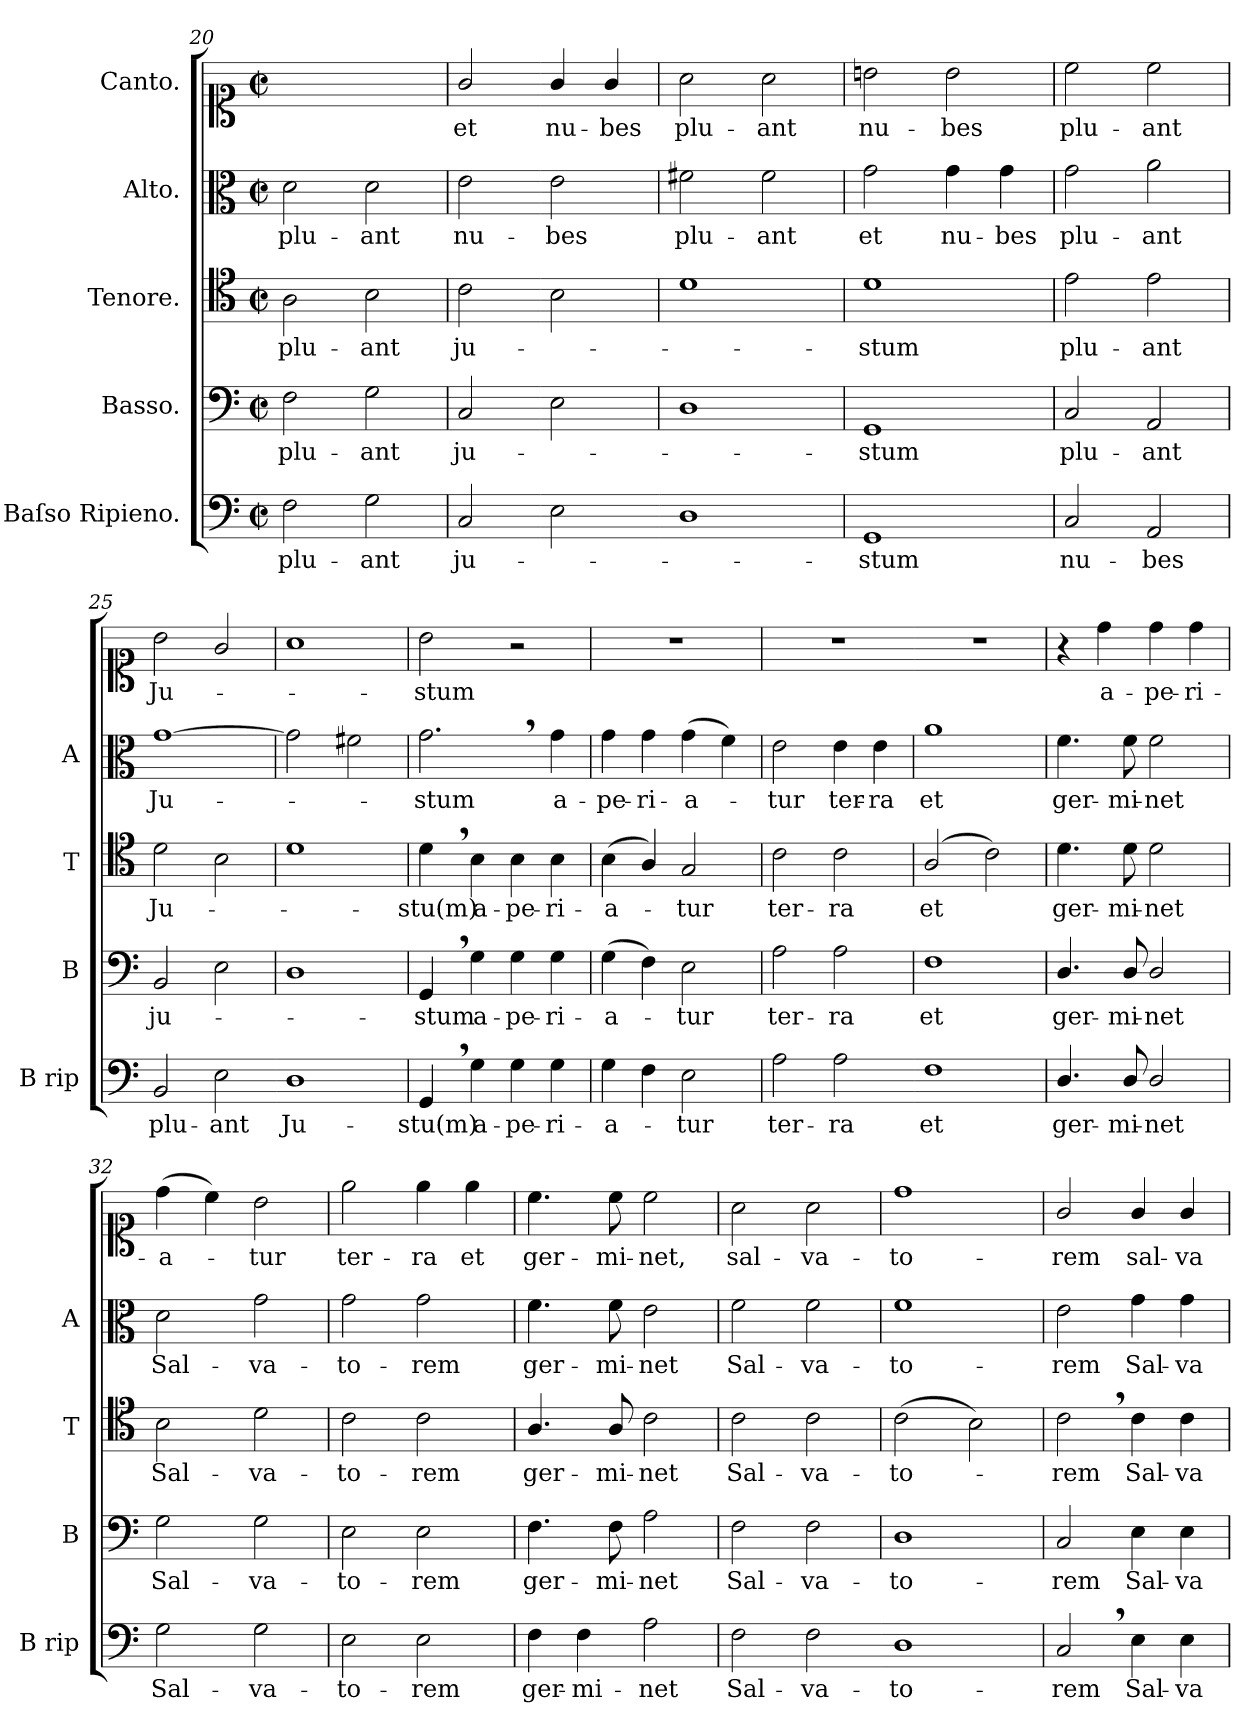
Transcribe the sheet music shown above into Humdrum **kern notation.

**kern	**text	**kern	**text	**kern	**text	**kern	**text	**kern	**text
*part5	*part5	*part4	*part4	*part3	*part3	*part2	*part2	*part1	*part1
*staff5	*staff5	*staff4	*staff4	*staff3	*staff3	*staff2	*staff2	*staff1	*staff1
*I"Baſso Ripieno.	*	*I"Basso.	*	*I"Tenore.	*	*I"Alto.	*	*I"Canto.	*
*I'B rip	*	*I'B	*	*I'T	*	*I'A	*	*	*
*clefF4	*	*clefF4	*	*clefC4	*	*clefC3	*	*clefC1	*
*k[]	*	*k[]	*	*k[]	*	*k[]	*	*k[]	*
*C:	*	*C:	*	*C:	*	*C:	*	*C:	*
*M2/2	*	*M2/2	*	*M2/2	*	*M2/2	*	*M2/2	*
*met(c|)	*	*met(c|)	*	*met(c|)	*	*met(c|)	*	*met(c|)	*
=20	=20	=20	=20	=20	=20	=20	=20	=20	=20
2F\	plu-	2F\	plu-	2A\	plu-	2d\	plu-	1ryy	.
2G\	-ant	2G\	-ant	2B\	-ant	2d\	-ant	.	.
=21	=21	=21	=21	=21	=21	=21	=21	=21	=21
2C/	ju-	2C/	ju-	2c\	ju-	2e\	nu-	2g/	et
=-	=-	=-	=-	=-	=-	=-	=-	=-	=-
2E\	.	2E\	.	2B\	.	2e\	bes	4g/	nu-
.	.	.	.	.	.	.	.	4g/	-bes
=22-	=22	=22	=22	=22	=22	=22	=22	=22	=22
1D	.	1D	.	1d	.	2f#X\	plu-	2a\	plu-
.	.	.	.	.	.	2f#\	-ant	2a\	-ant
=23	=23	=23	=23	=23	=23	=23	=23	=23	=23
1GG	-stum	1GG	-stum	1d	-stum	2g\	et	2bn\	nu-
.	.	.	.	.	.	4g\	nu-	2b\	-bes
.	.	.	.	.	.	4g\	-bes	.	.
=24	=24	=24	=24	=24	=24	=24	=24	=24	=24
2C/	nu-	2C/	plu-	2e\	plu-	2g\	plu-	2cc\	plu-
2AA/	-bes	2AA/	-ant	2e\	-ant	2a\	-ant	2cc\	-ant
=25	=25	=25	=25	=25	=25	=25	=25	=25	=25
2BB/	plu-	2BB/	ju-	2d\	Ju-	[1g	Ju-	2b\	Ju-
2E\	-ant	2E\	.	2B\	.	.	.	2g/	.
=26-	=26	=26	=26	=26	=26	=26	=26	=26	=26
1D	Ju-	1D	.	1d	.	2g\]	.	1a	.
.	.	.	.	.	.	2f#X\	.	.	.
=27	=27	=27	=27	=27	=27	=27	=27	=27	=27
4GG,</	-stu(m)	4GG,</	-stum	4d,<\	-stu(m)	2.g,<\	-stum	2b\	-stum
4G\	a-	4G\	a-	4B\	a-	.	.	.	.
4G\	-pe-	4G\	-pe-	4B\	-pe-	.	.	2r	.
4G\	-ri-	4G\	-ri-	4B\	-ri-	4g\	a-	.	.
=28	=28	=28	=28	=28	=28	=28	=28	=28	=28
4G\	-a-	(4G\	-a-	(4B\	-a-	4g\	-pe-	1r	.
4F\	.	4F\)	.	4A/)	.	4g\	-ri-	.	.
2E\	-tur	2E\	-tur	2G/	-tur	(4g\	-a-	.	.
.	.	.	.	.	.	4f\)	.	.	.
=29	=29	=29	=29	=29	=29	=29	=29	=29	=29
2A\	ter-	2A\	ter-	2c\	ter-	2e\	-tur	1r	.
2A\	-ra	2A\	-ra	2c\	-ra	4e\	ter-	.	.
.	.	.	.	.	.	4e\	-ra	.	.
=30-	=30	=30	=30	=30	=30	=30	=30	=30	=30
1F	et	1F	et	(<2A/	et	1a	et	1r	.
.	.	.	.	2c\)	.	.	.	.	.
=31	=31	=31	=31	=31	=31	=31	=31	=31	=31
4.D/	ger-	4.D/	ger-	4.d\	ger-	4.f\	ger-	4r	.
.	.	.	.	.	.	.	.	4dd\	a-
8D/	-mi-	8D/	-mi-	8d\	-mi-	8f\	-mi-	.	.
2D/	-net	2D/	-net	2d\	-net	2f\	-net	4dd\	-pe-
.	.	.	.	.	.	.	.	4dd\	-ri-
=32	=32	=32	=32	=32	=32	=32	=32	=32	=32
2G\	Sal-	2G\	Sal-	2B\	Sal-	2d\	Sal-	(4dd\	-a-
.	.	.	.	.	.	.	.	4cc\)	.
2G\	-va-	2G\	-va-	2d\	-va-	2g\	-va-	2b\	-tur
=33	=33	=33	=33	=33	=33	=33	=33	=33	=33
2E\	-to-	2E\	-to-	2c\	-to-	2g\	-to-	2ee\	ter-
2E\	-rem	2E\	-rem	2c\	-rem	2g\	-rem	4ee\	-ra
.	.	.	.	.	.	.	.	4ee\	et
=34	=34	=34	=34	=34	=34	=34	=34	=34	=34
4F\	ger-	4.F\	ger-	4.A/	ger-	4.f\	ger-	4.cc\	ger-
4F\	-mi-	.	.	.	.	.	.	.	.
.	.	8F\	-mi-	8A/	-mi-	8f\	-mi-	8cc\	-mi-
2A\	-net	2A\	-net	2c\	-net	2e\	-net	2cc\	-net,
=35	=35	=35	=35	=35	=35	=35	=35	=35	=35
2F\	Sal-	2F\	Sal-	2c\	Sal-	2f\	Sal-	2a\	sal-
2F\	-va-	2F\	-va-	2c\	-va-	2f\	-va-	2a\	-va-
=36-	=36	=36	=36	=36	=36	=36	=36	=36	=36
1D	-to-	1D	-to-	(2c\	-to-	1f	to-	1dd	-to-
.	.	.	.	2B\)	.	.	.	.	.
=37	=37	=37	=37	=37	=37	=37	=37	=37	=37
2C,</	-rem	2C/	-rem	2c,<\	-rem	2e\	-rem	2g/	-rem
4E\	Sal-	4E\	Sal-	4c\	Sal-	4g\	Sal-	4g/	sal-
4E\	-va-	4E\	-va-	4c\	-va-	4g\	-va-	4g/	-va-
=	=	=	=	=	=	=	=	=	=
*-	*-	*-	*-	*-	*-	*-	*-	*-	*-
